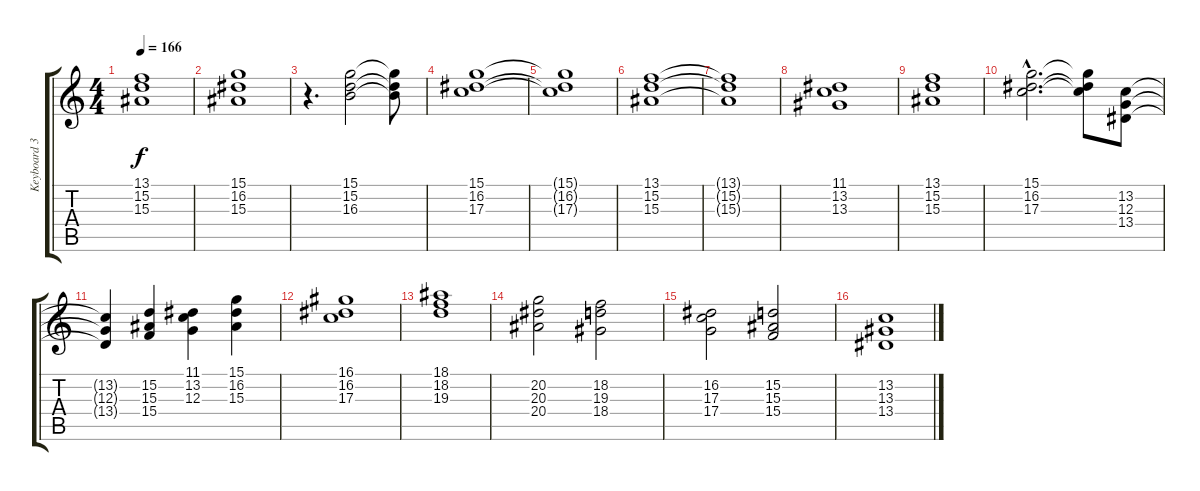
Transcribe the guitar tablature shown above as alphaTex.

\track ("Keyboard 3" "Keyboard 3") {instrument rockorgan}
\staff {score tabs}
\tuning (E4 B3 G3 D3 A2 E2) {hide}
\ts (4 4)
\tempo 166
\clef g2
\ks c
(13.1 15.2 15.3).1{dy f} |
(15.1 16.2 15.3).1 |
r.4{d} (15.1 15.2 16.3).2 (15.1{t} 15.2{t} 16.3{t}).8 |
(15.1 16.2 17.3).1 |
(15.1{t} 16.2{t} 17.3{t}).1 |
(13.1 15.2 15.3).1 |
(13.1{t} 15.2{t} 15.3{t}).1 |
(11.1 13.2 13.3).1 |
(13.1 15.2 15.3).1 |
(15.1{hac} 16.2{hac} 17.3{hac}).2{d} (15.1{t} 16.2{t} 17.3{t}).8 (13.2 12.3 13.4).8 |
(13.2{t} 12.3{t} 13.4{t}).4 (15.2 15.3 15.4).4 (11.1 13.2 12.3).4 (15.1 16.2 15.3).4 |
(16.1 16.2 17.3).1 |
(18.1 18.2 19.3).1 |
(20.2 20.3 20.4).2 (18.2 19.3 18.4).2 |
(16.2 17.3 17.4).2 (15.2 15.3 15.4).2 |
(13.2 13.3 13.4).1
